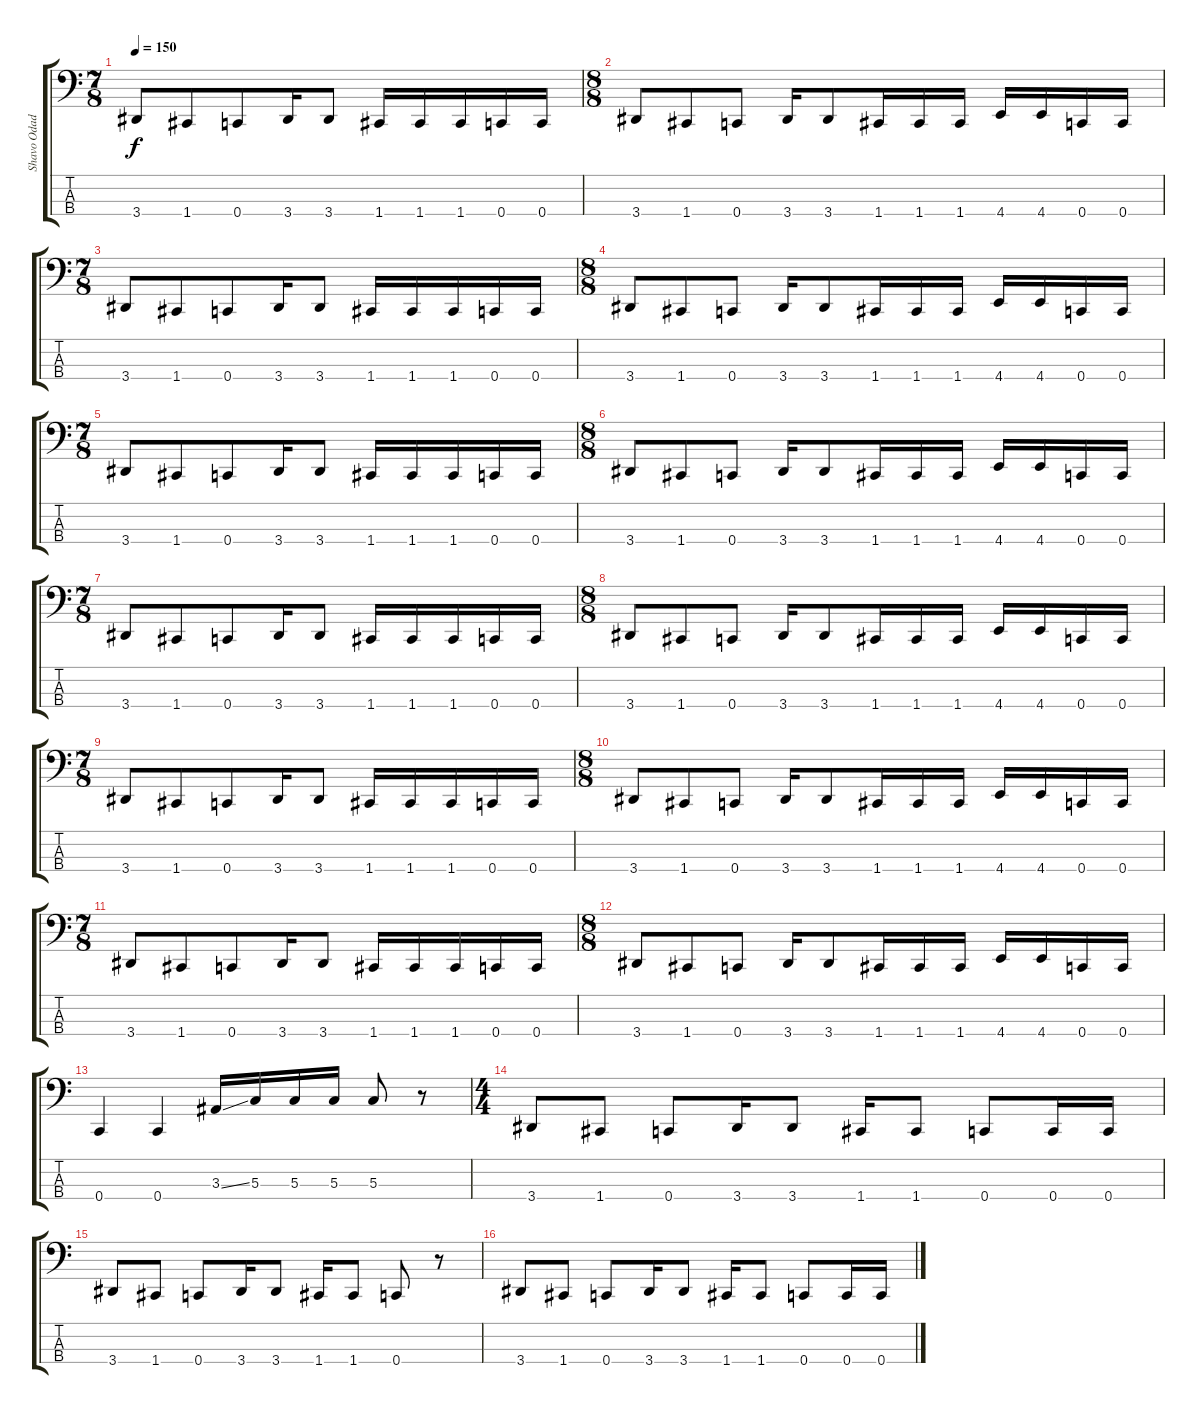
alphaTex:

\track ("Shavo Odadjian" "Shavo Odad") {instrument electricbasspick}
\staff {score tabs}
\tuning (F2 C2 G1 C1) {hide}
\ts (7 8)
\tempo 150
\clef f4
\ks c
3.4.8{dy f} 1.4.8 0.4.8 3.4.16 3.4.8 1.4.16 1.4.16 1.4.16 0.4.16 0.4.16 |
\ts (8 8)
3.4.8 1.4.8 0.4.8 3.4.16 3.4.8 1.4.16 1.4.16 1.4.16 4.4.16 4.4.16 0.4.16 0.4.16 |
\ts (7 8)
3.4.8 1.4.8 0.4.8 3.4.16 3.4.8 1.4.16 1.4.16 1.4.16 0.4.16 0.4.16 |
\ts (8 8)
3.4.8 1.4.8 0.4.8 3.4.16 3.4.8 1.4.16 1.4.16 1.4.16 4.4.16 4.4.16 0.4.16 0.4.16 |
\ts (7 8)
3.4.8 1.4.8 0.4.8 3.4.16 3.4.8 1.4.16 1.4.16 1.4.16 0.4.16 0.4.16 |
\ts (8 8)
3.4.8 1.4.8 0.4.8 3.4.16 3.4.8 1.4.16 1.4.16 1.4.16 4.4.16 4.4.16 0.4.16 0.4.16 |
\ts (7 8)
3.4.8 1.4.8 0.4.8 3.4.16 3.4.8 1.4.16 1.4.16 1.4.16 0.4.16 0.4.16 |
\ts (8 8)
3.4.8 1.4.8 0.4.8 3.4.16 3.4.8 1.4.16 1.4.16 1.4.16 4.4.16 4.4.16 0.4.16 0.4.16 |
\ts (7 8)
3.4.8 1.4.8 0.4.8 3.4.16 3.4.8 1.4.16 1.4.16 1.4.16 0.4.16 0.4.16 |
\ts (8 8)
3.4.8 1.4.8 0.4.8 3.4.16 3.4.8 1.4.16 1.4.16 1.4.16 4.4.16 4.4.16 0.4.16 0.4.16 |
\ts (7 8)
3.4.8 1.4.8 0.4.8 3.4.16 3.4.8 1.4.16 1.4.16 1.4.16 0.4.16 0.4.16 |
\ts (8 8)
3.4.8 1.4.8 0.4.8 3.4.16 3.4.8 1.4.16 1.4.16 1.4.16 4.4.16 4.4.16 0.4.16 0.4.16 |
0.4.4 0.4.4 3.3{ss}.16 5.3.16 5.3.16 5.3.16 5.3.8 r.8 |
\ts (4 4)
3.4.8 1.4.8 0.4.8 3.4.16 3.4.8 1.4.16 1.4.8 0.4.8 0.4.16 0.4.16 |
3.4.8 1.4.8 0.4.8 3.4.16 3.4.8 1.4.16 1.4.8 0.4.8 r.8 |
3.4.8 1.4.8 0.4.8 3.4.16 3.4.8 1.4.16 1.4.8 0.4.8 0.4.16 0.4.16
